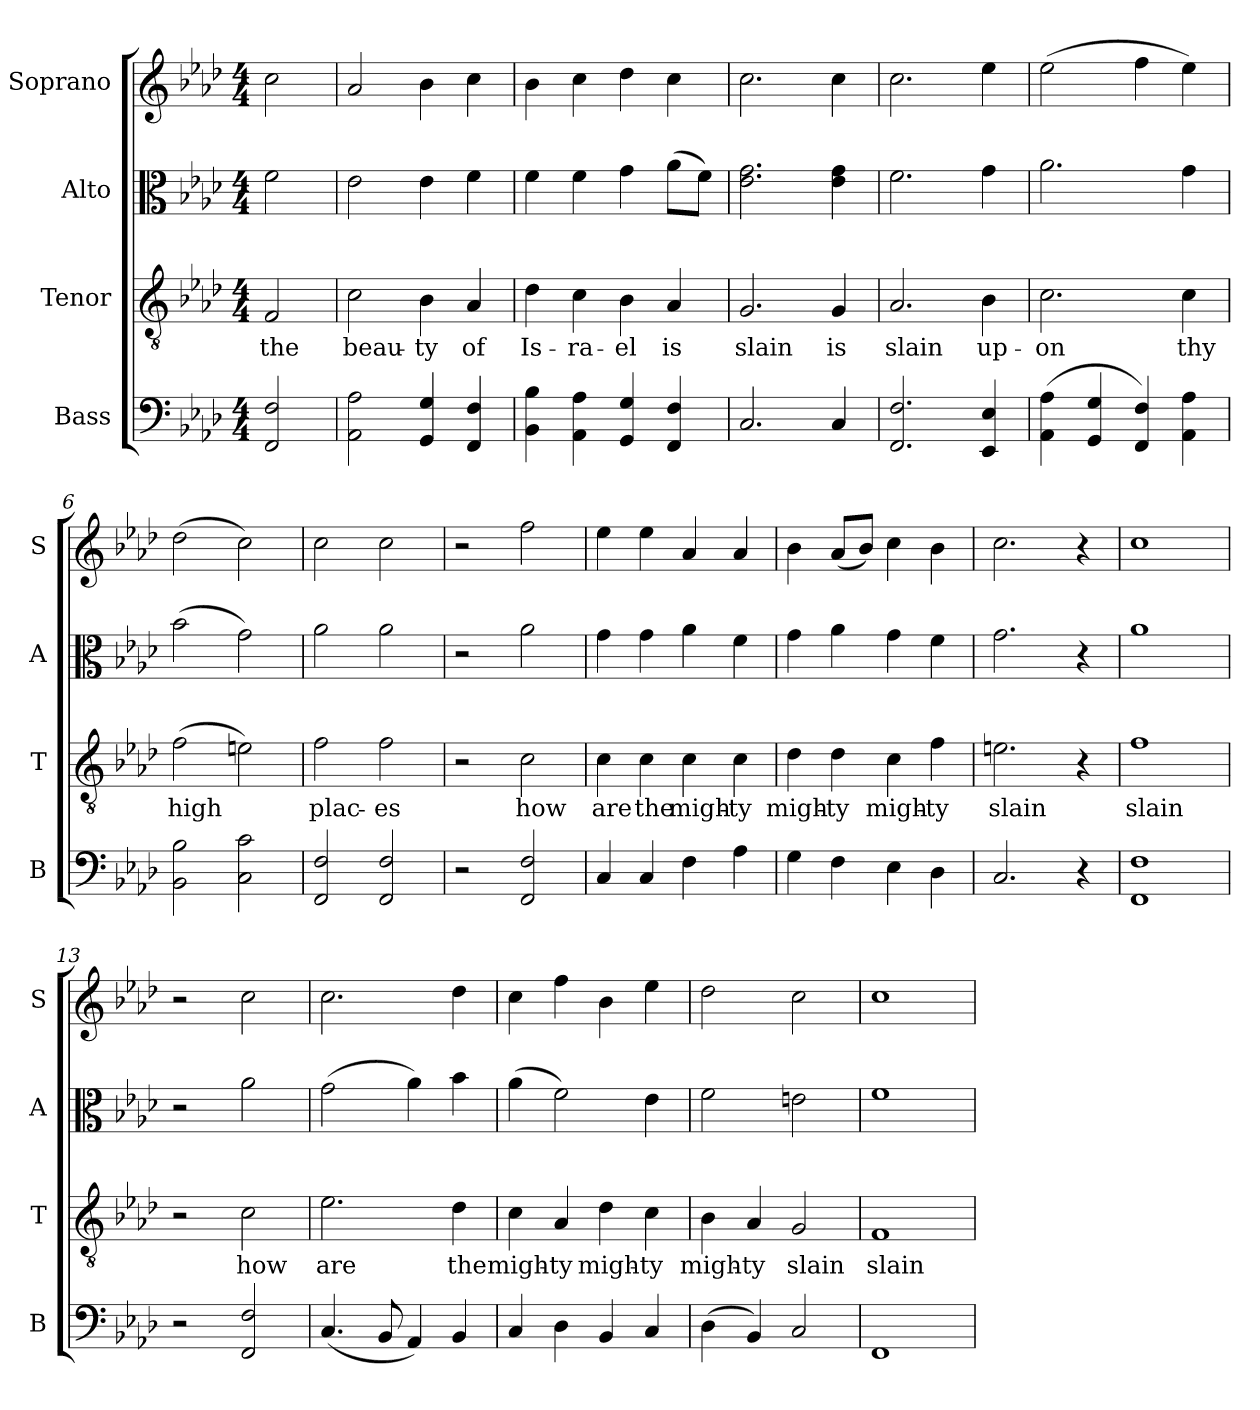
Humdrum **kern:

**kern	**kern	**text	**kern	**kern
*part4	*part3	*part3	*part2	*part1
*staff4	*staff3	*staff3	*staff2	*staff1
*I"Bass	*I"Tenor	*	*I"Alto	*I"Soprano
*I'B	*I'T	*	*I'A	*I'S
*clefF4	*clefGv2	*	*clefC3	*clefG2
*k[b-e-a-d-]	*k[b-e-a-d-]	*	*k[b-e-a-d-]	*k[b-e-a-d-]
*A-:	*A-:	*	*A-:	*A-:
*M4/4	*M4/4	*	*M4/4	*M4/4
=	=	=	=	=
2FF/ 2F/	2F/	the	2f\	2cc\
=1	=1	=1	=1	=1
2AA-\ 2A-\	2c\	beau-	2e-\	2a-/
4GG/ 4G/	4B-\	-ty	4e-\	4b-\
4FF/ 4F/	4A-/	of	4f\	4cc\
=2	=2	=2	=2	=2
4BB-\ 4B-\	4d-\	Is-	4f\	4b-\
4AA-\ 4A-\	4c\	-ra-	4f\	4cc\
4GG/ 4G/	4B-\	-el	4g\	4dd-\
4FF/ 4F/	4A-/	is	(8a-\L	4cc\
.	.	.	8f\J)	.
=3	=3	=3	=3	=3
2.C/	2.G/	slain	2.e-\ 2.g\	2.cc\
4C/	4G/	is	4e-\ 4g\	4cc\
=4	=4	=4	=4	=4
2.FF/ 2.F/	2.A-/	slain	2.f\	2.cc\
4EE-/ 4E-/	4B-\	up-	4g\	4ee-\
=5	=5	=5	=5	=5
(4AA-\ 4A-\	2.c\	-on	2.a-\	(2ee-\
4GG/ 4G/	.	.	.	.
4FF/ 4F/)	.	.	.	4ff\
4AA-\ 4A-\	4c\	thy	4g\	4ee-\)
=6	=6	=6	=6	=6
2BB-\ 2B-\	(2f\	high	(2b-\	(2dd-\
2C\ 2c\	2en\)	.	2g\)	2cc\)
=7	=7	=7	=7	=7
2FF/ 2F/	2f\	plac-	2a-\	2cc\
2FF/ 2F/	2f\	-es	2a-\	2cc\
!!LO:LB:g=z
=8	=8	=8	=8	=8
2r	2r	.	2r	2r
2FF/ 2F/	2c\	how	2a-\	2ff\
=9	=9	=9	=9	=9
4C/	4c\	are	4g\	4ee-\
4C/	4c\	the	4g\	4ee-\
4F\	4c\	migh-	4a-\	4a-/
4A-\	4c\	-ty	4f\	4a-/
=10	=10	=10	=10	=10
4G\	4d-\	migh-	4g\	4b-\
4F\	4d-\	-ty	4a-\	(8a-/L
.	.	.	.	8b-/J)
4E-\	4c\	migh-	4g\	4cc\
4D-\	4f\	-ty	4f\	4b-\
=11	=11	=11	=11	=11
2.C/	2.en\	slain	2.g\	2.cc\
4r	4r	.	4r	4r
=12	=12	=12	=12	=12
1FF 1F	1f	slain	1a-	1cc
=13	=13	=13	=13	=13
2r	2r	.	2r	2r
2FF/ 2F/	2c\	how	2a-\	2cc\
=14	=14	=14	=14	=14
(4.C/	2.e-\	are	(2g\	2.cc\
8BB-/	.	.	.	.
4AA-/)	.	.	4a-\)	.
4BB-/	4d-\	the	4b-\	4dd-\
!!LO:LB:g=z
=15	=15	=15	=15	=15
4C/	4c\	migh-	(4a-\	4cc\
4D-\	4A-/	-ty	2f\)	4ff\
4BB-/	4d-\	migh-	.	4b-\
4C/	4c\	-ty	4e-\	4ee-\
=16	=16	=16	=16	=16
(4D-\	4B-\	migh-	2f\	2dd-\
4BB-/)	4A-/	-ty	.	.
2C/	2G/	slain	2en\	2cc\
=17	=17	=17	=17	=17
1FF	1F	slain	1f	1cc
=	=	=	=	=
*-	*-	*-	*-	*-
